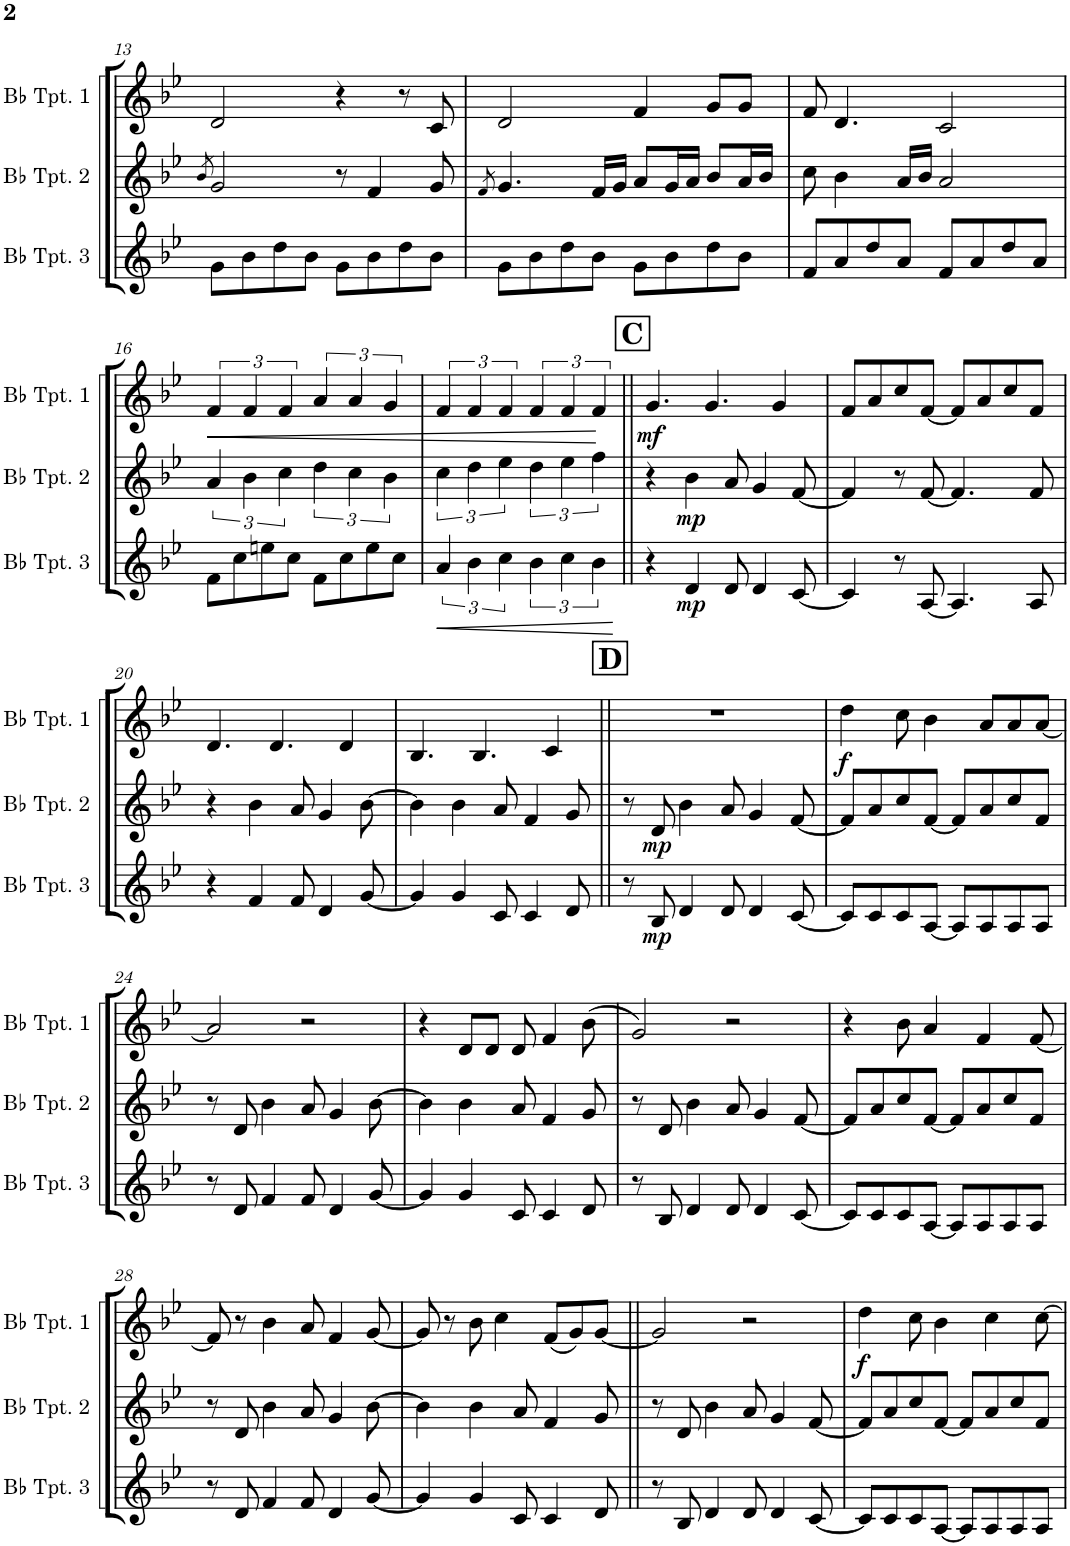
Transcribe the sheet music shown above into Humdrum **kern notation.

**kern	**dynam	**kern	**dynam	**kern	**dynam
*part3	*part3	*part2	*part2	*part1	*part1
*staff3	*staff3	*staff2	*staff2	*staff1	*staff1
*I"Bb Trumpet 3	*	*I"Bb Trumpet 2	*	*I"Bb Trumpet 1	*
*I'Bb Tpt. 3	*	*I'Bb Tpt. 2	*	*I'Bb Tpt. 1	*
!!LO:PB:g=z
*clefG2	*	*clefG2	*	*clefG2	*
*Trd1c2	*	*Trd1c2	*	*Trd1c2	*
*k[b-e-]	*	*k[b-e-]	*	*k[b-e-]	*
*M4/4	*	*M4/4	*	*M4/4	*
=13	=13	=13	=13	=13	=13
.	.	8qb-/	.	.	.
8g\L	.	2g/	.	2d/	.
8b-\	.	.	.	.	.
8dd\	.	.	.	.	.
8b-\J	.	.	.	.	.
8g\L	.	8r	.	4r	.
8b-\	.	4f/	.	.	.
8dd\	.	.	.	8r	.
8b-\J	.	8g/	.	8c/	.
=14	=14	=14	=14	=14	=14
.	.	8qf/	.	.	.
8g\L	.	4.g/	.	2d/	.
8b-\	.	.	.	.	.
8dd\	.	.	.	.	.
8b-\J	.	16f/LL	.	.	.
.	.	16g/JJ	.	.	.
8g\L	.	8a/L	.	4f/	.
8b-\	.	16g/L	.	.	.
.	.	16a/JJ	.	.	.
8dd\	.	8b-/L	.	8g/L	.
8b-\J	.	16a/L	.	8g/J	.
.	.	16b-/JJ	.	.	.
=15	=15	=15	=15	=15	=15
8f/L	.	8cc\	.	8f/	.
8a/	.	4b-\	.	4.d/	.
8dd/	.	.	.	.	.
8a/J	.	16a/LL	.	.	.
.	.	16b-/JJ	.	.	.
8f/L	.	2a/	.	2c/	.
8a/	.	.	.	.	.
8dd/	.	.	.	.	.
8a/J	.	.	.	.	.
!!LO:LB:g=z
=16	=16	=16	=16	=16	=16
!	!	!	!	!	!LO:HP:b
8f\L	.	6a/	.	6f/	<
8cc\	.	.	.	.	.
.	.	6b-\	.	6f/	.
8een\	.	.	.	.	.
.	.	6cc\	.	6f/	.
8cc\J	.	.	.	.	.
8f\L	.	6dd\	.	6a/	.
8cc\	.	.	.	.	.
.	.	6cc\	.	6a/	.
8ee\	.	.	.	.	.
.	.	6b-\	.	6g/	.
8cc\J	.	.	.	.	.
=17	=17	=17	=17	=17	=17
!	!LO:HP:b	!	!	!	!
6a/	<	6cc\	.	6f/	.
6b-\	.	6dd\	.	6f/	.
6cc\	.	6ee-\	.	6f/	.
6b-\	.	6dd\	.	6f/	.
6cc\	.	6ee-\	.	6f/	.
6b-\	.	6ff\	.	6f/	[
.	[	.	.	.	.
!!LO:REH:place=s1:a:B:cj:fs=14:t=C
=18||	=18||	=18||	=18||	=18||	=18||
!	!	!	!	!	!LO:DY:b
4r	.	4r	.	4.g/	mf
!	!LO:DY:b	!	!LO:DY:b	!	!
4d/	mp	4b-\	mp	.	.
.	.	.	.	4.g/	.
8d/	.	8a/	.	.	.
4d/	.	4g/	.	.	.
.	.	.	.	4g/	.
[8c/	.	[8f/	.	.	.
=19	=19	=19	=19	=19	=19
4c/]	.	4f/]	.	8f/L	.
.	.	.	.	8a/	.
8r	.	8r	.	8cc/	.
[8A/	.	[8f/	.	[8f/J	.
4.A/]	.	4.f/]	.	8f/L]	.
.	.	.	.	8a/	.
.	.	.	.	8cc/	.
8A/	.	8f/	.	8f/J	.
!!LO:LB:g=z
=20	=20	=20	=20	=20	=20
4r	.	4r	.	4.d/	.
4f/	.	4b-\	.	.	.
.	.	.	.	4.d/	.
8f/	.	8a/	.	.	.
4d/	.	4g/	.	.	.
.	.	.	.	4d/	.
[8g/	.	[8b-\	.	.	.
=21	=21	=21	=21	=21	=21
4g/]	.	4b-\]	.	4.B-/	.
4g/	.	4b-\	.	.	.
.	.	.	.	4.B-/	.
8c/	.	8a/	.	.	.
4c/	.	4f/	.	.	.
.	.	.	.	4c/	.
8d/	.	8g/	.	.	.
!!LO:REH:place=s1:a:B:cj:fs=14:t=D
=22||	=22||	=22||	=22||	=22||	=22||
8r	.	8r	.	1r	.
!	!LO:DY:b	!	!LO:DY:b	!	!
8B-/	mp	8d/	mp	.	.
4d/	.	4b-\	.	.	.
8d/	.	8a/	.	.	.
4d/	.	4g/	.	.	.
[8c/	.	[8f/	.	.	.
=23	=23	=23	=23	=23	=23
!	!	!	!	!	!LO:DY:b
8c/L]	.	8f/L]	.	4dd\	f
8c/	.	8a/	.	.	.
8c/	.	8cc/	.	8cc\	.
[8A/J	.	[8f/J	.	4b-\	.
8A/L]	.	8f/L]	.	.	.
8A/	.	8a/	.	8a/L	.
8A/	.	8cc/	.	8a/	.
8A/J	.	8f/J	.	[8a/J	.
!!LO:LB:g=z
=24	=24	=24	=24	=24	=24
8r	.	8r	.	2a/]	.
8d/	.	8d/	.	.	.
4f/	.	4b-\	.	.	.
8f/	.	8a/	.	2r	.
4d/	.	4g/	.	.	.
[8g/	.	[8b-\	.	.	.
=25	=25	=25	=25	=25	=25
4g/]	.	4b-\]	.	4r	.
4g/	.	4b-\	.	8d/L	.
.	.	.	.	8d/J	.
8c/	.	8a/	.	8d/	.
4c/	.	4f/	.	4f/	.
8d/	.	8g/	.	(8b-\	.
=26	=26	=26	=26	=26	=26
8r	.	8r	.	2g/)	.
8B-/	.	8d/	.	.	.
4d/	.	4b-\	.	.	.
8d/	.	8a/	.	2r	.
4d/	.	4g/	.	.	.
[8c/	.	[8f/	.	.	.
=27	=27	=27	=27	=27	=27
8c/L]	.	8f/L]	.	4r	.
8c/	.	8a/	.	.	.
8c/	.	8cc/	.	8b-\	.
[8A/J	.	[8f/J	.	4a/	.
8A/L]	.	8f/L]	.	.	.
8A/	.	8a/	.	4f/	.
8A/	.	8cc/	.	.	.
8A/J	.	8f/J	.	[8f/	.
!!LO:LB:g=z
=28	=28	=28	=28	=28	=28
8r	.	8r	.	8f/]	.
8d/	.	8d/	.	8r	.
4f/	.	4b-\	.	4b-\	.
8f/	.	8a/	.	8a/	.
4d/	.	4g/	.	4f/	.
[8g/	.	[8b-\	.	[8g/	.
=29	=29	=29	=29	=29	=29
4g/]	.	4b-\]	.	8g/]	.
.	.	.	.	8r	.
4g/	.	4b-\	.	8b-\	.
.	.	.	.	4cc\	.
8c/	.	8a/	.	.	.
4c/	.	4f/	.	(8f/L	.
.	.	.	.	8g/)	.
8d/	.	8g/	.	[8g/J	.
=30||	=30||	=30||	=30||	=30||	=30||
8r	.	8r	.	2g/]	.
8B-/	.	8d/	.	.	.
4d/	.	4b-\	.	.	.
8d/	.	8a/	.	2r	.
4d/	.	4g/	.	.	.
[8c/	.	[8f/	.	.	.
=31	=31	=31	=31	=31	=31
!	!	!	!	!	!LO:DY:b
8c/L]	.	8f/L]	.	4dd\	f
8c/	.	8a/	.	.	.
8c/	.	8cc/	.	8cc\	.
[8A/J	.	[8f/J	.	4b-\	.
8A/L]	.	8f/L]	.	.	.
8A/	.	8a/	.	4cc\	.
8A/	.	8cc/	.	.	.
8A/J	.	8f/J	.	[8cc\	.
=	=	=	=	=	=
*-	*-	*-	*-	*-	*-
